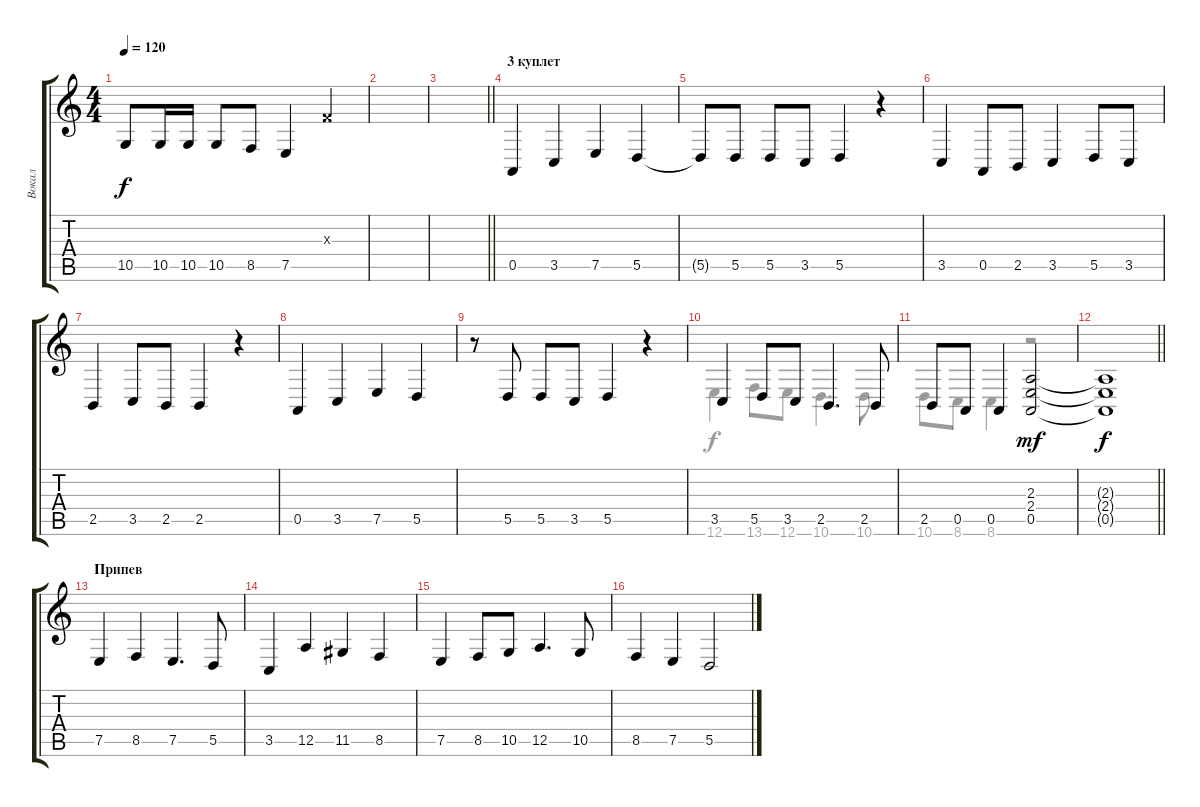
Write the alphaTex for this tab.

\track ("Вокал" "Вокал") {instrument accordion}
\staff {score tabs}
\tuning (E4 B3 G3 D3 A2 E2) {hide}
\voice
\ts (4 4)
\tempo 120
\clef g2
\ks c
10.5.8{dy f} 10.5.16 10.5.16 10.5.8 8.5.8 7.5.4 10.3{x}.4 |
|
\barLineRight lightlight
|
\section ("" "3 куплет")
0.5.4 3.5.4 7.5.4 5.5.4 |
5.5{t}.8 5.5.8 5.5.8 3.5.8 5.5.4 r.4 |
3.5.4 0.5.8 2.5.8 3.5.4 5.5.8 3.5.8 |
2.5.4 3.5.8 2.5.8 2.5.4 r.4 |
0.5.4 3.5.4 7.5.4 5.5.4 |
r.8 5.5.8 5.5.8 3.5.8 5.5.4 r.4 |
3.5.4 5.5.8 3.5.8 2.5.4{d} 2.5.8 |
2.5.8 0.5.8 0.5.4 (2.3 2.4 0.5).2{dy mf} |
\barLineRight lightlight
(2.3{t} 2.4{t} 0.5{t}).1{dy f} |
\section ("" "Припев")
7.5.4 8.5.4 7.5.4{d} 5.5.8 |
3.5.4 12.5.4 11.5.4 8.5.4 |
7.5.4 8.5.8 10.5.8 12.5.4{d} 10.5.8 |
8.5.4 7.5.4 5.5.2
\voice
\clef g2
\ottava regular
\simile none
\ks c
|
|
\barLineRight lightlight
|
|
|
|
|
|
|
12.6.4 13.6.8 12.6.8 10.6.4{d} 10.6.8 |
10.6.8 8.6.8 8.6.4 r.2 |
\barLineRight lightlight
|
|
|
|
